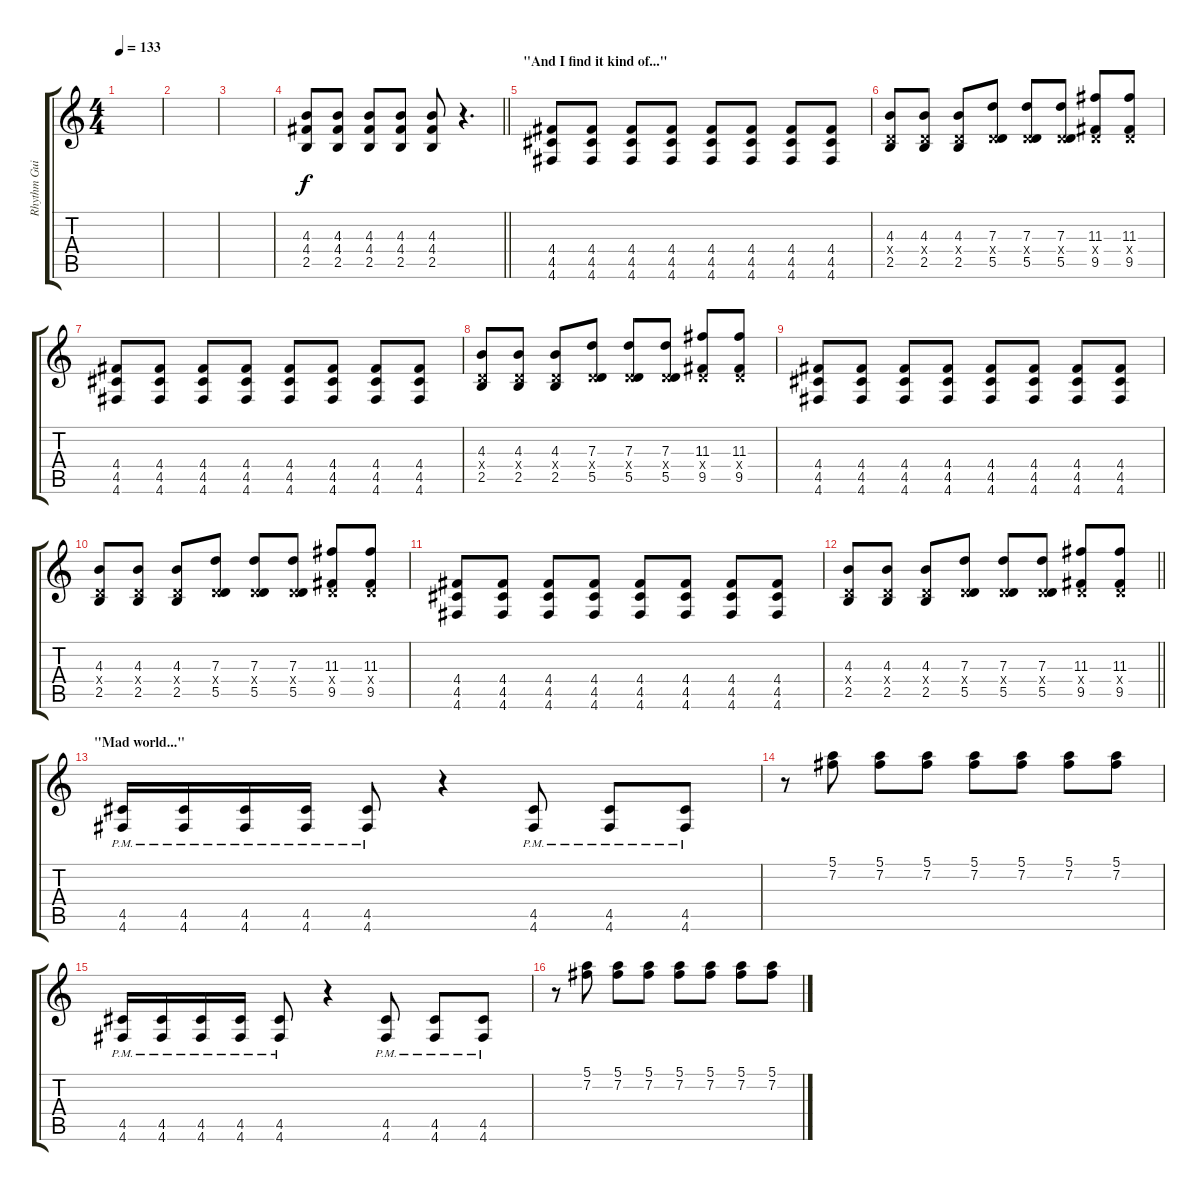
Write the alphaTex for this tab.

\track ("Rhythm Guitar" "Rhythm Gui") {instrument distortionguitar}
\staff {score tabs}
\tuning (E4 B3 G3 D3 A2 D2) {hide}
\ts (4 4)
\tempo 133
\clef g2
\ks c
|
|
|
\barLineRight lightlight
(4.3 4.4 2.5).8 (4.3 4.4 2.5).8 (4.3 4.4 2.5).8 (4.3 4.4 2.5).8 (4.3 4.4 2.5).8 r.4{d} |
\section ("" "\"And I find it kind of...\"")
(4.4 4.5 4.6).8 (4.4 4.5 4.6).8 (4.4 4.5 4.6).8 (4.4 4.5 4.6).8 (4.4 4.5 4.6).8 (4.4 4.5 4.6).8 (4.4 4.5 4.6).8 (4.4 4.5 4.6).8 |
(4.3 0.4{x} 2.5).8 (4.3 0.4{x} 2.5).8 (4.3 0.4{x} 2.5).8 (7.3 0.4{x} 5.5).8 (7.3 0.4{x} 5.5).8 (7.3 0.4{x} 5.5).8 (11.3 0.4{x} 9.5).8 (11.3 0.4{x} 9.5).8 |
(4.4 4.5 4.6).8 (4.4 4.5 4.6).8 (4.4 4.5 4.6).8 (4.4 4.5 4.6).8 (4.4 4.5 4.6).8 (4.4 4.5 4.6).8 (4.4 4.5 4.6).8 (4.4 4.5 4.6).8 |
(4.3 0.4{x} 2.5).8 (4.3 0.4{x} 2.5).8 (4.3 0.4{x} 2.5).8 (7.3 0.4{x} 5.5).8 (7.3 0.4{x} 5.5).8 (7.3 0.4{x} 5.5).8 (11.3 0.4{x} 9.5).8 (11.3 0.4{x} 9.5).8 |
(4.4 4.5 4.6).8 (4.4 4.5 4.6).8 (4.4 4.5 4.6).8 (4.4 4.5 4.6).8 (4.4 4.5 4.6).8 (4.4 4.5 4.6).8 (4.4 4.5 4.6).8 (4.4 4.5 4.6).8 |
(4.3 0.4{x} 2.5).8 (4.3 0.4{x} 2.5).8 (4.3 0.4{x} 2.5).8 (7.3 0.4{x} 5.5).8 (7.3 0.4{x} 5.5).8 (7.3 0.4{x} 5.5).8 (11.3 0.4{x} 9.5).8 (11.3 0.4{x} 9.5).8 |
(4.4 4.5 4.6).8 (4.4 4.5 4.6).8 (4.4 4.5 4.6).8 (4.4 4.5 4.6).8 (4.4 4.5 4.6).8 (4.4 4.5 4.6).8 (4.4 4.5 4.6).8 (4.4 4.5 4.6).8 |
\barLineRight lightlight
(4.3 0.4{x} 2.5).8 (4.3 0.4{x} 2.5).8 (4.3 0.4{x} 2.5).8 (7.3 0.4{x} 5.5).8 (7.3 0.4{x} 5.5).8 (7.3 0.4{x} 5.5).8 (11.3 0.4{x} 9.5).8 (11.3 0.4{x} 9.5).8 |
\section ("" "\"Mad world...\"")
(4.5{pm} 4.6{pm}).16 (4.5{pm} 4.6{pm}).16 (4.5{pm} 4.6{pm}).16 (4.5{pm} 4.6{pm}).16 (4.5{pm} 4.6{pm}).8 r.4 (4.5{pm} 4.6{pm}).8 (4.5{pm} 4.6{pm}).8 (4.5{pm} 4.6{pm}).8 |
r.8 (5.1 7.2).8 (5.1 7.2).8 (5.1 7.2).8 (5.1 7.2).8 (5.1 7.2).8 (5.1 7.2).8 (5.1 7.2).8 |
(4.5{pm} 4.6{pm}).16 (4.5{pm} 4.6{pm}).16 (4.5{pm} 4.6{pm}).16 (4.5{pm} 4.6{pm}).16 (4.5{pm} 4.6{pm}).8 r.4 (4.5{pm} 4.6{pm}).8 (4.5{pm} 4.6{pm}).8 (4.5{pm} 4.6{pm}).8 |
r.8 (5.1 7.2).8 (5.1 7.2).8 (5.1 7.2).8 (5.1 7.2).8 (5.1 7.2).8 (5.1 7.2).8 (5.1 7.2).8
